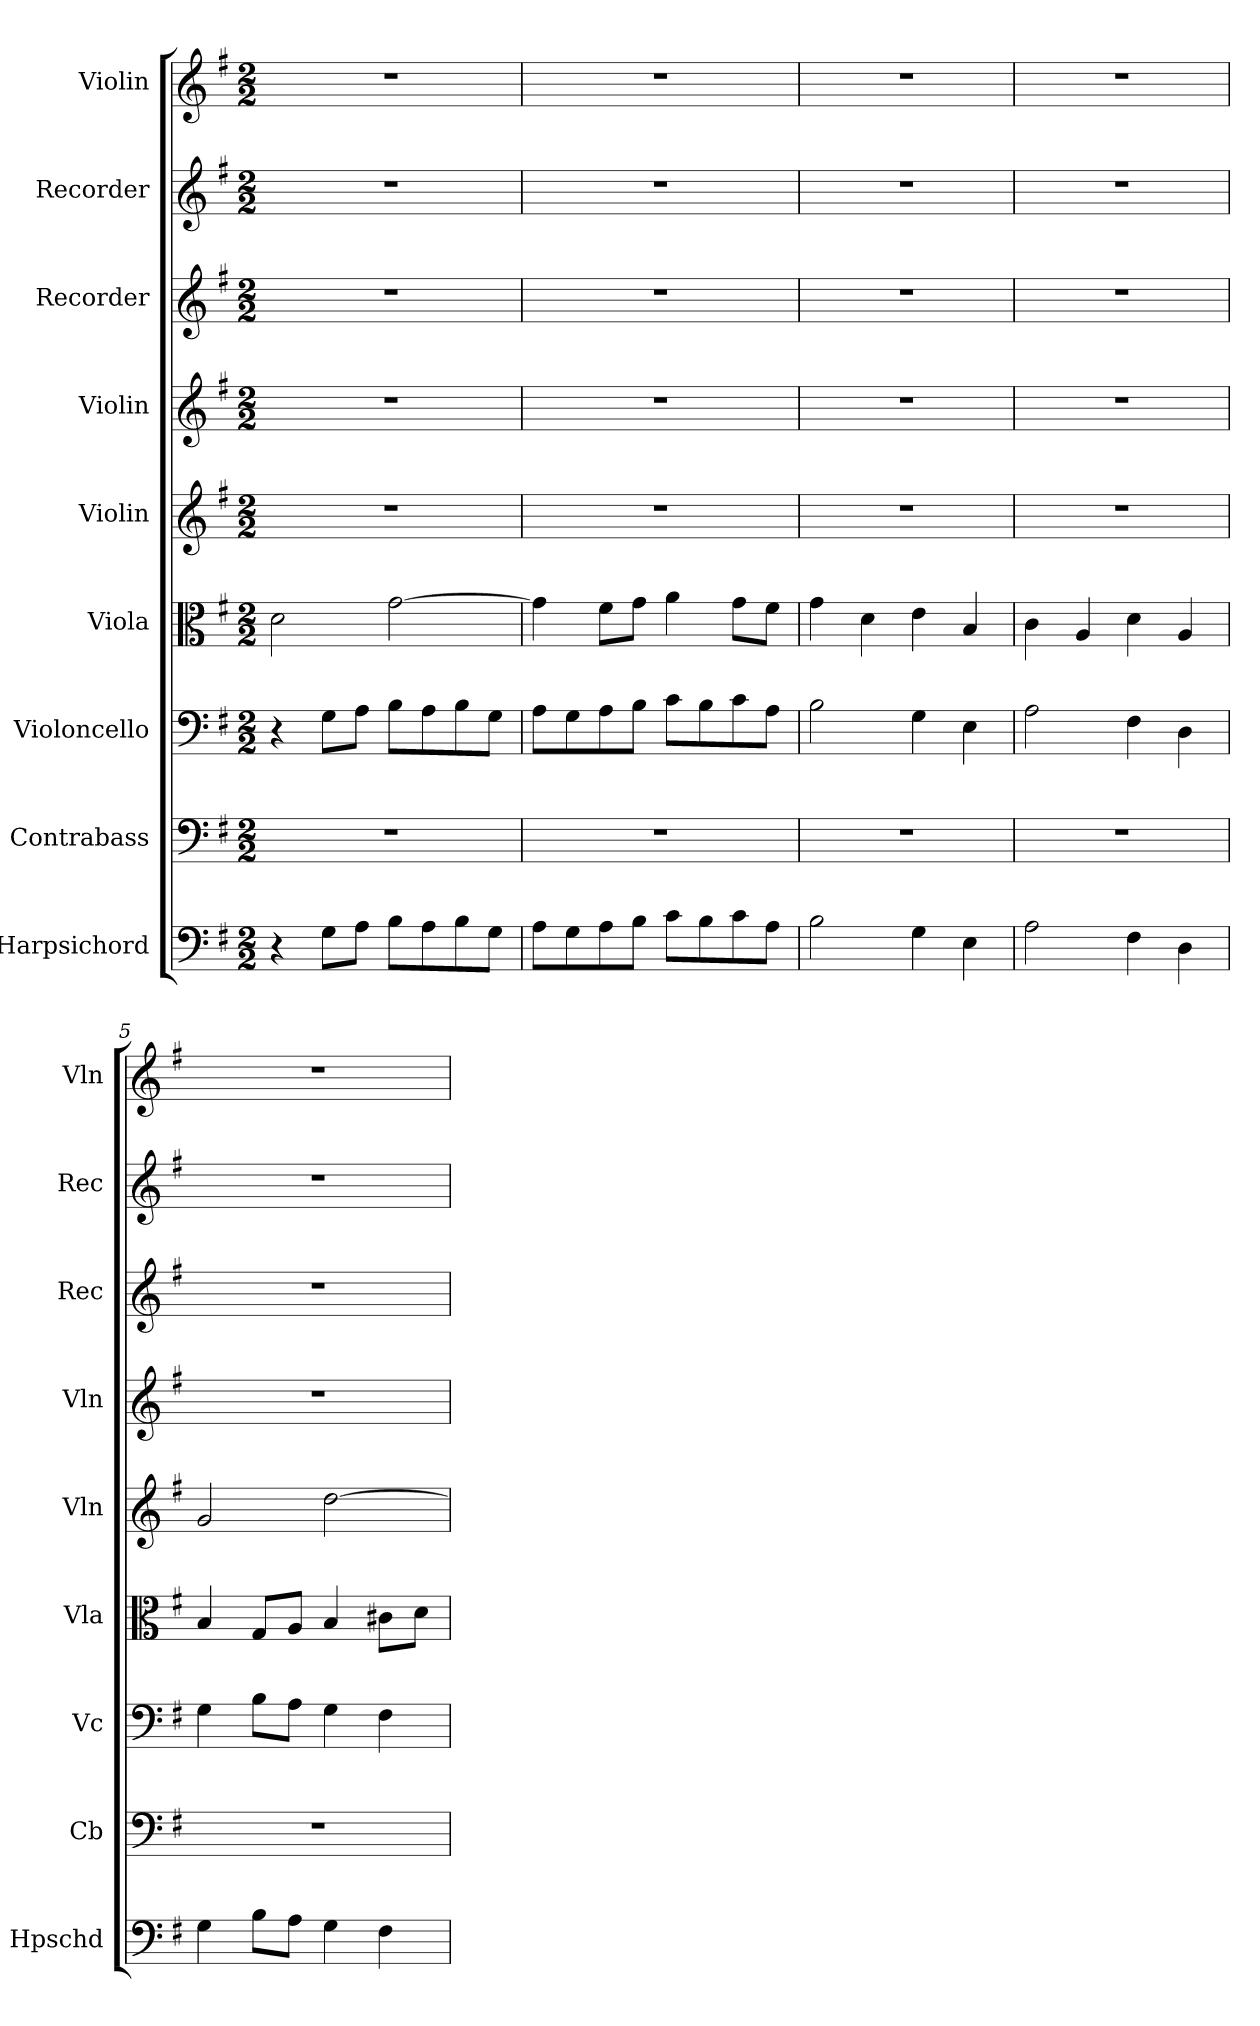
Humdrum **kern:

**kern	**kern	**kern	**kern	**kern	**kern	**kern	**kern	**kern
*part9	*part8	*part7	*part6	*part5	*part4	*part3	*part2	*part1
*staff9	*staff8	*staff7	*staff6	*staff5	*staff4	*staff3	*staff2	*staff1
*I"Harpsichord	*I"Contrabass	*I"Violoncello	*I"Viola	*I"Violin	*I"Violin	*I"Recorder	*I"Recorder	*I"Violin
*I'Hpschd	*I'Cb	*I'Vc	*I'Vla	*I'Vln	*I'Vln	*I'Rec	*I'Rec	*I'Vln
*clefF4	*clefF4	*clefF4	*clefC3	*clefG2	*clefG2	*clefG2	*clefG2	*clefG2
*	*ITrd7c12	*	*	*	*	*	*	*
*k[f#]	*k[f#]	*k[f#]	*k[f#]	*k[f#]	*k[f#]	*k[f#]	*k[f#]	*k[f#]
*G:	*G:	*G:	*G:	*G:	*G:	*G:	*G:	*G:
*M2/2	*M2/2	*M2/2	*M2/2	*M2/2	*M2/2	*M2/2	*M2/2	*M2/2
=1	=1	=1	=1	=1	=1	=1	=1	=1
4r	1r	4r	2d\	1r	1r	1r	1r	1r
8G\L	.	8G\L	.	.	.	.	.	.
8A\J	.	8A\J	.	.	.	.	.	.
8B\L	.	8B\L	[2g\	.	.	.	.	.
8A\	.	8A\	.	.	.	.	.	.
8B\	.	8B\	.	.	.	.	.	.
8G\J	.	8G\J	.	.	.	.	.	.
=2	=2	=2	=2	=2	=2	=2	=2	=2
8A\L	1r	8A\L	4g\]	1r	1r	1r	1r	1r
8G\	.	8G\	.	.	.	.	.	.
8A\	.	8A\	8f#\L	.	.	.	.	.
8B\J	.	8B\J	8g\J	.	.	.	.	.
8c\L	.	8c\L	4a\	.	.	.	.	.
8B\	.	8B\	.	.	.	.	.	.
8c\	.	8c\	8g\L	.	.	.	.	.
8A\J	.	8A\J	8f#\J	.	.	.	.	.
=3	=3	=3	=3	=3	=3	=3	=3	=3
2B\	1r	2B\	4g\	1r	1r	1r	1r	1r
.	.	.	4d\	.	.	.	.	.
4G\	.	4G\	4e\	.	.	.	.	.
4E\	.	4E\	4B/	.	.	.	.	.
=4	=4	=4	=4	=4	=4	=4	=4	=4
2A\	1r	2A\	4c\	1r	1r	1r	1r	1r
.	.	.	4A/	.	.	.	.	.
4F#\	.	4F#\	4d\	.	.	.	.	.
4D\	.	4D\	4A/	.	.	.	.	.
=5	=5	=5	=5	=5	=5	=5	=5	=5
4G\	1r	4G\	4B/	2g/	1r	1r	1r	1r
8B\L	.	8B\L	8G/L	.	.	.	.	.
8A\J	.	8A\J	8A/J	.	.	.	.	.
4G\	.	4G\	4B/	[2dd\	.	.	.	.
4F#\	.	4F#\	8c#X\L	.	.	.	.	.
.	.	.	8d\J	.	.	.	.	.
=	=	=	=	=	=	=	=	=
*-	*-	*-	*-	*-	*-	*-	*-	*-
